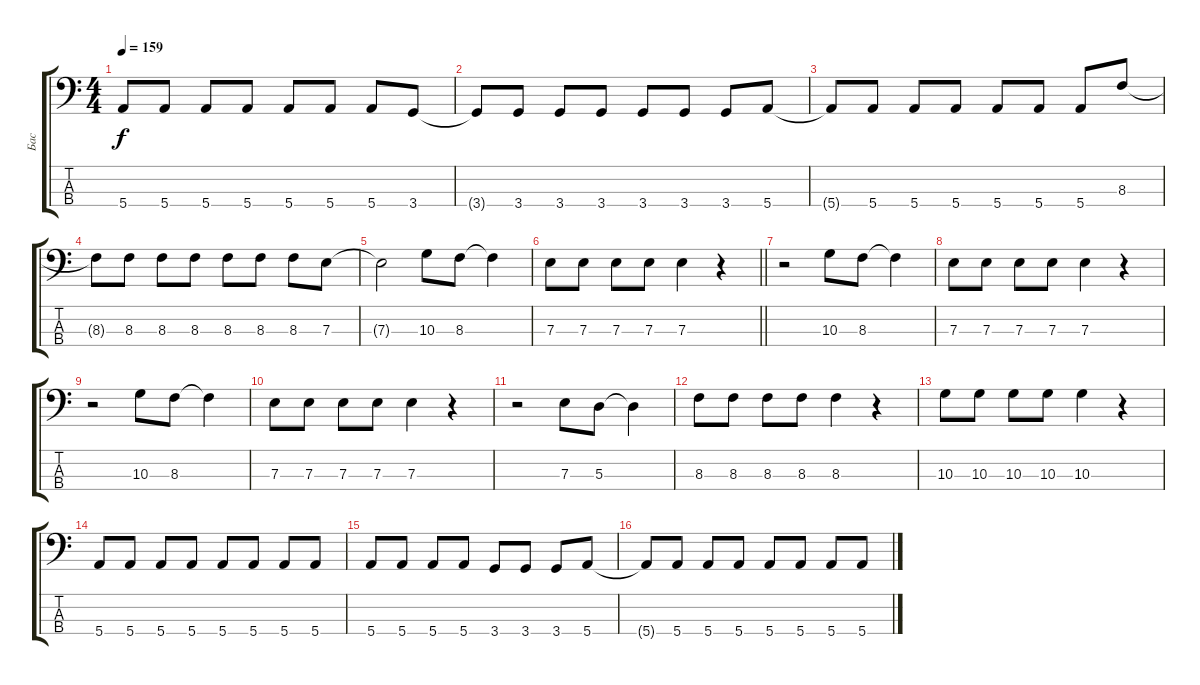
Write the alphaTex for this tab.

\track ("Бас" "Бас") {instrument electricbassfinger}
\staff {score tabs}
\tuning (G2 D2 A1 E1) {hide}
\ts (4 4)
\tempo 159
\clef f4
\ks c
5.4{t}.8{dy f} 5.4.8 5.4.8 5.4.8 5.4.8 5.4.8 5.4.8 3.4.8 |
3.4{t}.8 3.4.8 3.4.8 3.4.8 3.4.8 3.4.8 3.4.8 5.4.8 |
5.4{t}.8 5.4.8 5.4.8 5.4.8 5.4.8 5.4.8 5.4.8 8.3.8 |
8.3{t}.8 8.3.8 8.3.8 8.3.8 8.3.8 8.3.8 8.3.8 7.3.8 |
7.3{t}.2 10.3.8 8.3.8 8.3{t}.4 |
\barLineRight lightlight
7.3.8 7.3.8 7.3.8 7.3.8 7.3.4 r.4 |
r.2 10.3.8 8.3.8 8.3{t}.4 |
7.3.8 7.3.8 7.3.8 7.3.8 7.3.4 r.4 |
r.2 10.3.8 8.3.8 8.3{t}.4 |
7.3.8 7.3.8 7.3.8 7.3.8 7.3.4 r.4 |
r.2 7.3.8 5.3.8 5.3{t}.4 |
8.3.8 8.3.8 8.3.8 8.3.8 8.3.4 r.4 |
10.3.8 10.3.8 10.3.8 10.3.8 10.3.4 r.4 |
5.4.8 5.4.8 5.4.8 5.4.8 5.4.8 5.4.8 5.4.8 5.4.8 |
5.4.8 5.4.8 5.4.8 5.4.8 3.4.8 3.4.8 3.4.8 5.4.8 |
5.4{t}.8 5.4.8 5.4.8 5.4.8 5.4.8 5.4.8 5.4.8 5.4.8
